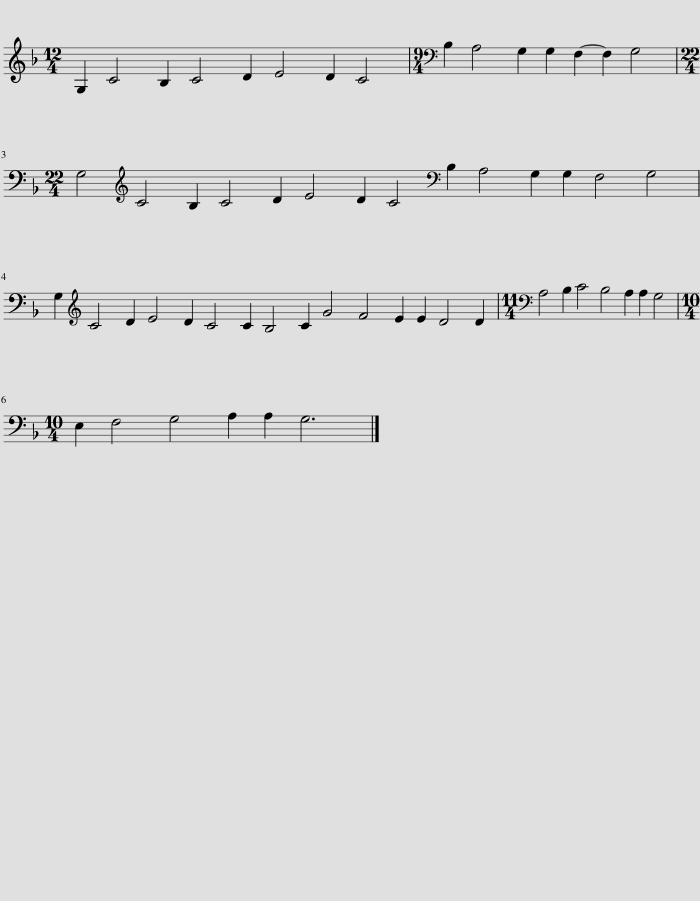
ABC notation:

X:1
L:1/8
M:12/4
I:linebreak $
K:F
V:1 treble
V:1
 G,2 C4 B,2 C4 D2 E4 D2 C4 |[M:9/4][K:bass] B,2 A,4 G,2 G,2 F,2- F,2 G,4 |$[M:22/4] G,4[K:treble] C4 B,2 C4 D2 E4 D2 C4[K:bass] B,2 A,4 G,2 G,2 F,4 G,4 |$ G,2[K:treble] C4 D2 E4 D2 C4 C2 B,4 C2 G4 F4 E2 E2 D4 D2 |[M:11/4][K:bass] A,4 B,2 C4 B,4 A,2 A,2 G,4 |$ %5
[M:10/4] E,2 F,4 G,4 A,2 A,2 G,6 |] %6
